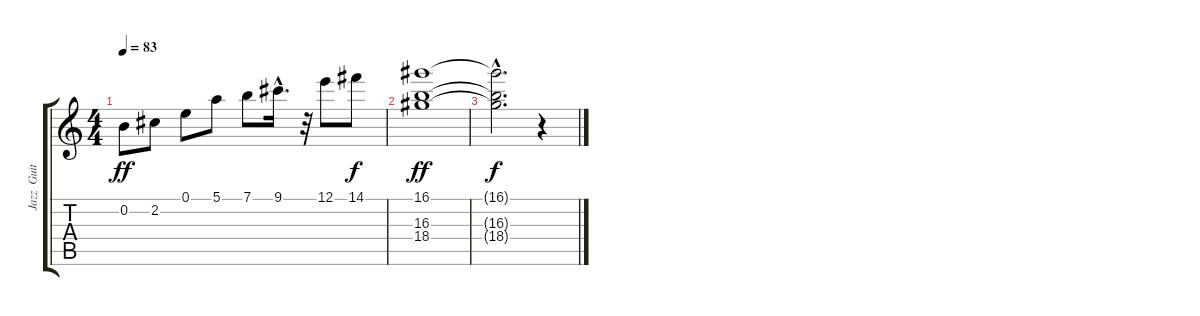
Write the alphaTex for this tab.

\track ("Jazz  Guit" "Jazz  Guit") {instrument electricguitarjazz}
\staff {score tabs}
\tuning (E4 B3 G3 D3 A2 E2) {hide}
\ts (4 4)
\tempo 83
\clef g2
\ks c
0.2.8{dy ff} 2.2.8 0.1.8 5.1.8 7.1.8 9.1{hac}.16{d} r.32 12.1.8 14.1.8{dy f} |
(16.1 16.3 18.4).1{dy ff} |
(16.1{t} 16.3{t} 18.4{hac t}).2{d dy f} r.4
